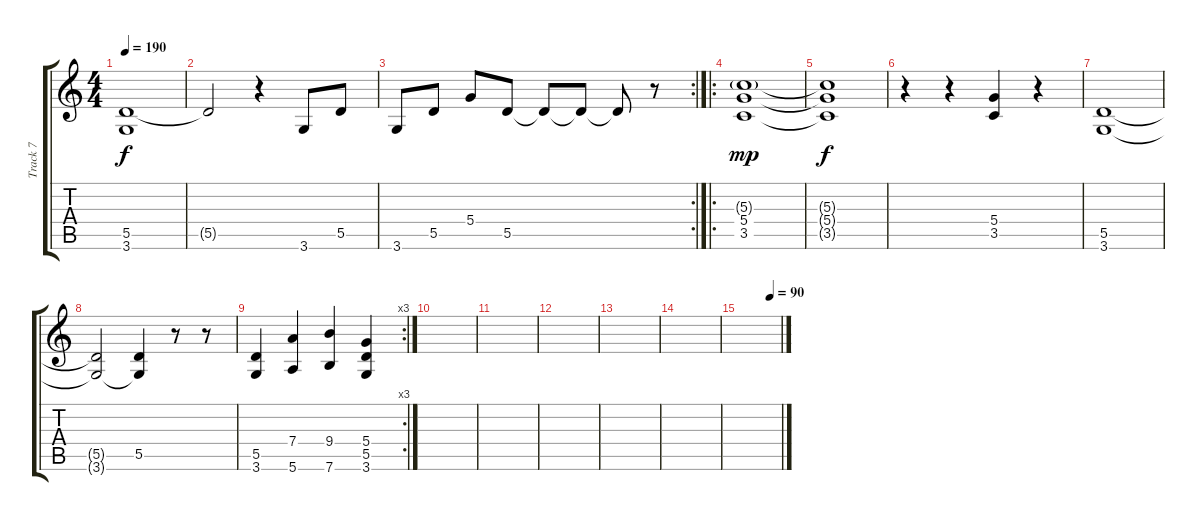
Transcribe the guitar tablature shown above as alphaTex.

\track ("Track 7" "Track 7") {instrument guitarharmonics}
\staff {score tabs}
\tuning (E4 B3 G3 D3 A2 E2) {hide}
\ts (4 4)
\tempo 190
\clef g2
\ks c
(5.5 3.6).1{dy f} |
5.5{t}.2 r.4 3.6.8 5.5.8 |
\rc 2
3.6.8 5.5.8 5.4.8 5.5.8 5.5{t}.8 5.5{t}.8 5.5{t}.8 r.8 |
\ro
(5.3{g} 5.4 3.5).1{dy mp} |
(5.3{t} 5.4{t} 3.5{t}).1{dy f} |
r.4 r.4 (5.4 3.5).4 r.4 |
(5.5 3.6).1 |
(5.5{t} 3.6{t}).2 (5.5 3.6{t}).4 r.8 r.8 |
\rc 3
(5.5 3.6).4 (7.4 5.6).4 (9.4 7.6).4 (5.4 5.5 3.6).4 |
|
|
|
|
|
\tempo (90 0.75)
